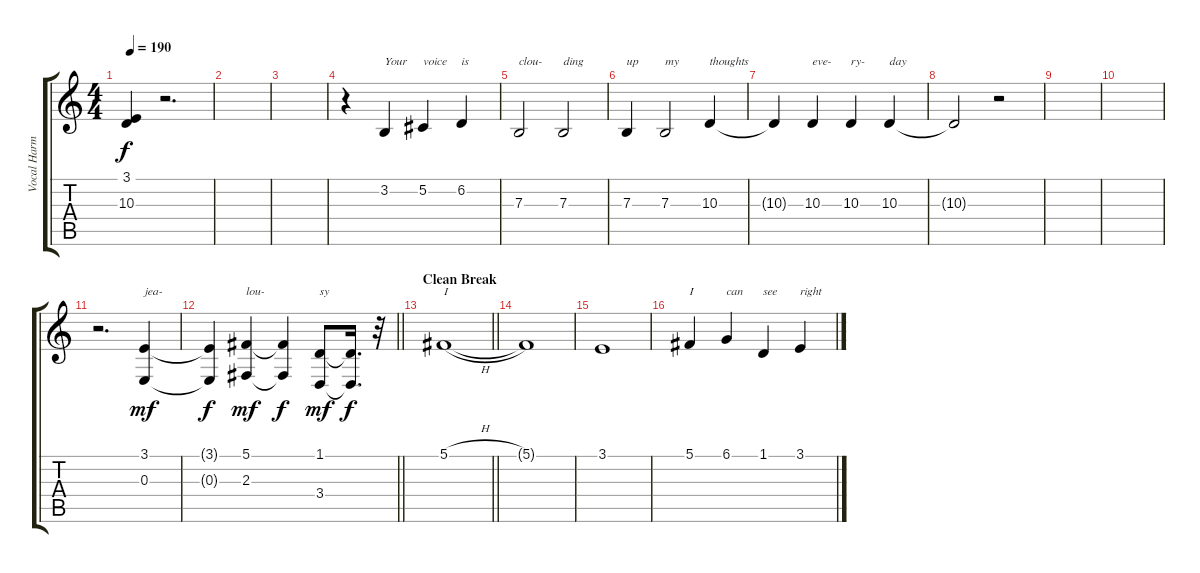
\track ("Vocal Harmony" "Vocal Harm") {instrument lead2sawtooth}
\staff {score tabs}
\tuning (Db4 Ab3 E3 B2 Gb2 B1) {hide}
\ts (4 4)
\tempo 190
\clef g2
\ks c
(3.1{t} 10.3{t}).4{dy f} r.2{d} |
|
|
r.4 3.2.4{txt "Your"} 5.2.4{txt "voice"} 6.2.4{txt "is"} |
7.3.2{txt "clou-" volume 13} 7.3.2{txt "ding"} |
7.3.4{txt "up"} 7.3.2{txt "my"} 10.3.4{txt "thoughts"} |
10.3{t}.4 10.3.4{txt "eve-"} 10.3.4{txt "ry-"} 10.3.4{txt "day"} |
10.3{t}.2 r.2 |
|
|
r.2{d} (3.1 0.3).4{txt "jea-" dy mf} |
\barLineRight lightlight
(3.1{t} 0.3{t}).4{dy f} (5.1 2.3).4{txt "lou-" dy mf} (5.1{t} 2.3{t}).4{dy f} (1.1 3.4).8{txt "sy" dy mf} (1.1{t} 3.4{t}).16{d dy f} r.32{volume 3} |
\section ("" "Clean Break")
\barLineRight lightlight
5.1{h}.1{txt "I" volume 11} |
5.1{t}.1 |
3.1.1 |
5.1.4{txt "I"} 6.1.4{txt "can"} 1.1.4{txt "see"} 3.1.4{txt "right"}
